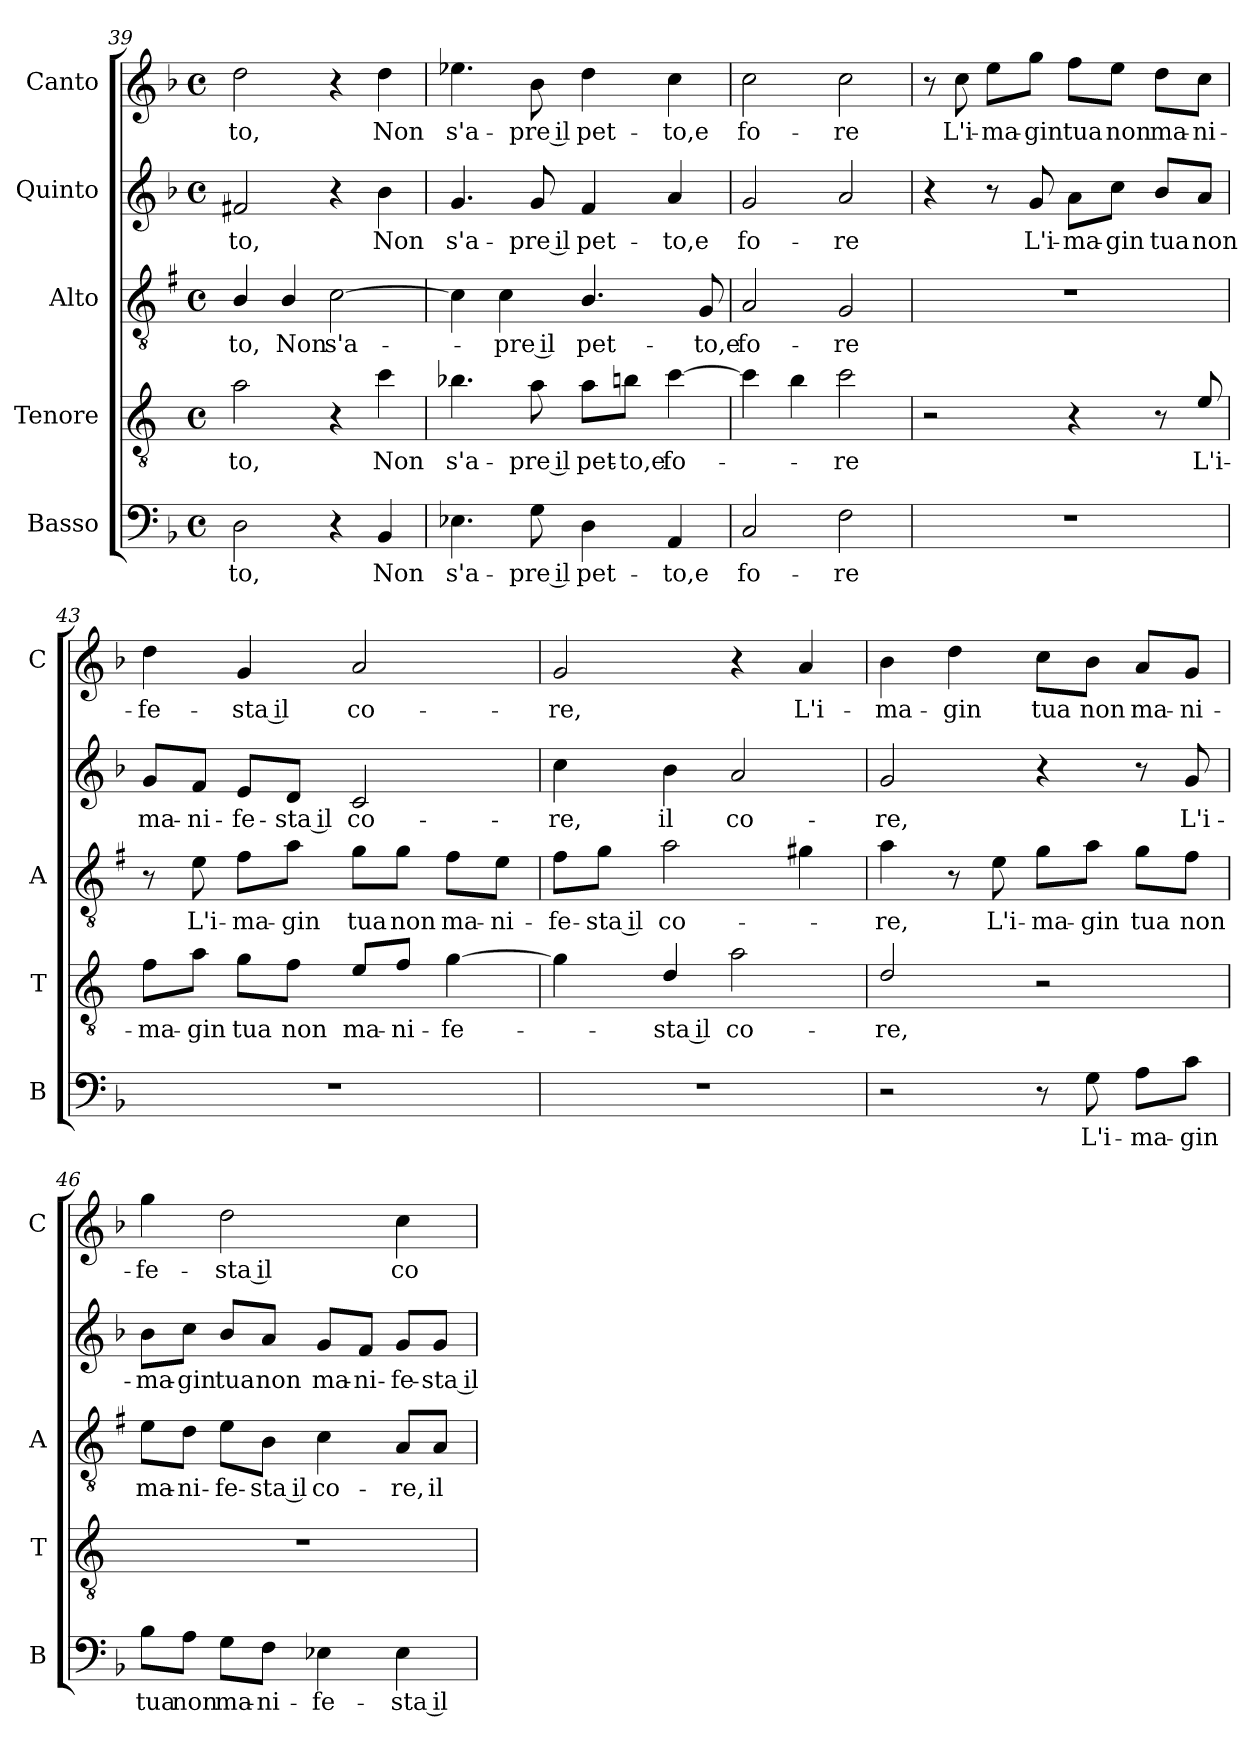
**kern	**text	**kern	**text	**kern	**text	**kern	**text	**kern	**text
*part5	*part5	*part4	*part4	*part3	*part3	*part2	*part2	*part1	*part1
*staff5	*staff5	*staff4	*staff4	*staff3	*staff3	*staff2	*staff2	*staff1	*staff1
*I"Basso	*	*I"Tenore	*	*I"Alto	*	*I"Quinto	*	*I"Canto	*
*I'B	*	*I'T	*	*I'A	*	*	*	*I'C	*
*clefF4	*	*clefGv2	*	*clefGv2	*	*clefG2	*	*clefG2	*
*	*	*ITrd4c7	*	*ITrd1c2	*	*	*	*	*
*k[b-]	*	*k[b-]	*	*k[b-]	*	*k[b-]	*	*k[b-]	*
*F:	*	*F:	*	*F:	*	*F:	*	*F:	*
*M4/4	*	*M4/4	*	*M4/4	*	*M4/4	*	*M4/4	*
*met(c)	*	*met(c)	*	*met(c)	*	*met(c)	*	*met(c)	*
=39	=39	=39	=39	=39	=39	=39	=39	=39	=39
!	!LO:LY:b	!	!LO:LY:b	!	!LO:LY:b	!	!LO:LY:b	!	!LO:LY:b
2D\	-to,	2d\	-to,	4A/	-to,	2f#X/	-to,	2dd\	-to,
!	!	!	!	!	!LO:LY:b	!	!	!	!
.	.	.	.	4A/	Non	.	.	.	.
!	!	!	!	!	!LO:LY:b	!	!	!	!
4r	.	4r	.	[2B-\	s'a-	4r	.	4r	.
!	!LO:LY:b	!	!LO:LY:b	!	!	!	!LO:LY:b	!	!LO:LY:b
4BB-/	Non	4f\	Non	.	.	4b-\	Non	4dd\	Non
=40	=40	=40	=40	=40	=40	=40	=40	=40	=40
!	!LO:LY:b	!	!LO:LY:b	!	!	!	!LO:LY:b	!	!LO:LY:b
4.E-X\	s'a-	4.e-X\	s'a-	4B-\]	.	4.g/	s'a-	4.ee-X\	s'a-
!	!	!	!	!	!LO:LY:b	!	!	!	!
.	.	.	.	4B-\	-pre il	.	.	.	.
!	!LO:LY:b	!	!LO:LY:b	!	!	!	!LO:LY:b	!	!LO:LY:b
8G\	-pre il	8d\	-pre il	.	.	8g/	-pre il	8b-\	-pre il
!	!LO:LY:b	!	!LO:LY:b	!	!LO:LY:b	!	!LO:LY:b	!	!LO:LY:b
4D\	pet-	8d\L	pet-	4.A/	pet-	4f/	pet-	4dd\	pet-
!	!	!	!LO:LY:b	!	!	!	!	!	!
.	.	8en\J	-to,e	.	.	.	.	.	.
!	!LO:LY:b	!	!LO:LY:b	!	!	!	!LO:LY:b	!	!LO:LY:b
4AA/	-to,e	[4f\	fo-	.	.	4a/	-to,e	4cc\	-to,e
!	!	!	!	!	!LO:LY:b	!	!	!	!
.	.	.	.	8F/	-to,e	.	.	.	.
=41	=41	=41	=41	=41	=41	=41	=41	=41	=41
!	!LO:LY:b	!	!	!	!LO:LY:b	!	!LO:LY:b	!	!LO:LY:b
2C/	fo-	4f\]	.	2G/	fo-	2g/	fo-	2cc\	fo-
.	.	4e\	.	.	.	.	.	.	.
!	!LO:LY:b	!	!LO:LY:b	!	!LO:LY:b	!	!LO:LY:b	!	!LO:LY:b
2F\	-re	2f\	-re	2F/	-re	2a/	-re	2cc\	-re
!!LO:PB:g=z
=42	=42	=42	=42	=42	=42	=42	=42	=42	=42
1r	.	2r	.	1r	.	4r	.	8r	.
!	!	!	!	!	!	!	!	!	!LO:LY:b
.	.	.	.	.	.	.	.	8cc\	L'i-
!	!	!	!	!	!	!	!	!	!LO:LY:b
.	.	.	.	.	.	8r	.	8ee\L	-ma-
!	!	!	!	!	!	!	!LO:LY:b	!	!LO:LY:b
.	.	.	.	.	.	8g/	L'i-	8gg\J	-gin
!	!	!	!	!	!	!	!LO:LY:b	!	!LO:LY:b
.	.	4r	.	.	.	8a\L	-ma-	8ff\L	tua
!	!	!	!	!	!	!	!LO:LY:b	!	!LO:LY:b
.	.	.	.	.	.	8cc\J	-gin	8ee\J	non
!	!	!	!	!	!	!	!LO:LY:b	!	!LO:LY:b
.	.	8r	.	.	.	8b-/L	tua	8dd\L	ma-
!	!	!	!LO:LY:b	!	!	!	!LO:LY:b	!	!LO:LY:b
.	.	8A/	L'i-	.	.	8a/J	non	8cc\J	-ni-
=43	=43	=43	=43	=43	=43	=43	=43	=43	=43
!	!	!	!LO:LY:b	!	!	!	!LO:LY:b	!	!LO:LY:b
1r	.	8B-\L	-ma-	8r	.	8g/L	ma-	4dd\	-fe-
!	!	!	!LO:LY:b	!	!LO:LY:b	!	!LO:LY:b	!	!
.	.	8d\J	-gin	8d\	L'i-	8f/J	-ni-	.	.
!	!	!	!LO:LY:b	!	!LO:LY:b	!	!LO:LY:b	!	!LO:LY:b
.	.	8c\L	tua	8e\L	-ma-	8e/L	-fe-	4g/	-sta il
!	!	!	!LO:LY:b	!	!LO:LY:b	!	!LO:LY:b	!	!
.	.	8B-\J	non	8g\J	-gin	8d/J	-sta il	.	.
!	!	!	!LO:LY:b	!	!LO:LY:b	!	!LO:LY:b	!	!LO:LY:b
.	.	8A/L	ma-	8f\L	tua	2c/	co-	2a/	co-
!	!	!	!LO:LY:b	!	!LO:LY:b	!	!	!	!
.	.	8B-/J	-ni-	8f\J	non	.	.	.	.
!	!	!	!LO:LY:b	!	!LO:LY:b	!	!	!	!
.	.	[4c\	-fe-	8e\L	ma-	.	.	.	.
!	!	!	!	!	!LO:LY:b	!	!	!	!
.	.	.	.	8d\J	-ni-	.	.	.	.
=44	=44	=44	=44	=44	=44	=44	=44	=44	=44
!	!	!	!	!	!LO:LY:b	!	!LO:LY:b	!	!LO:LY:b
1r	.	4c\]	.	8e\L	-fe-	4cc\	-re,	2g/	-re,
!	!	!	!	!	!LO:LY:b	!	!	!	!
.	.	.	.	8f\J	-sta il	.	.	.	.
!	!	!	!LO:LY:b	!	!LO:LY:b	!	!LO:LY:b	!	!
.	.	4G/	-sta il	2g\	co-	4b-\	il	.	.
!	!	!	!LO:LY:b	!	!	!	!LO:LY:b	!	!
.	.	2d\	co-	.	.	2a/	co-	4r	.
!	!	!	!	!	!	!	!	!	!LO:LY:b
.	.	.	.	4f#X\	.	.	.	4a/	L'i-
=45	=45	=45	=45	=45	=45	=45	=45	=45	=45
!	!	!	!LO:LY:b	!	!LO:LY:b	!	!LO:LY:b	!	!LO:LY:b
2r	.	2G/	-re,	4g\	-re,	2g/	-re,	4b-\	-ma-
!	!	!	!	!	!	!	!	!	!LO:LY:b
.	.	.	.	8r	.	.	.	4dd\	-gin
!	!	!	!	!	!LO:LY:b	!	!	!	!
.	.	.	.	8d\	L'i-	.	.	.	.
!	!	!	!	!	!LO:LY:b	!	!	!	!LO:LY:b
8r	.	2r	.	8f\L	-ma-	4r	.	8cc\L	tua
!	!LO:LY:b	!	!	!	!LO:LY:b	!	!	!	!LO:LY:b
8G\	L'i-	.	.	8g\J	-gin	.	.	8b-\J	non
!	!LO:LY:b	!	!	!	!LO:LY:b	!	!	!	!LO:LY:b
8A\L	-ma-	.	.	8f\L	tua	8r	.	8a/L	ma-
!	!LO:LY:b	!	!	!	!LO:LY:b	!	!LO:LY:b	!	!LO:LY:b
8c\J	-gin	.	.	8e\J	non	8g/	L'i-	8g/J	-ni-
!!LO:LB:g=z
=46	=46	=46	=46	=46	=46	=46	=46	=46	=46
!	!LO:LY:b	!	!	!	!LO:LY:b	!	!LO:LY:b	!	!LO:LY:b
8B-\L	tua	1r	.	8d\L	ma-	8b-\L	-ma-	4gg\	-fe-
!	!LO:LY:b	!	!	!	!LO:LY:b	!	!LO:LY:b	!	!
8A\J	non	.	.	8c\J	-ni-	8cc\J	-gin	.	.
!	!LO:LY:b	!	!	!	!LO:LY:b	!	!LO:LY:b	!	!LO:LY:b
8G\L	ma-	.	.	8d\L	-fe-	8b-/L	tua	2dd\	-sta il
!	!LO:LY:b	!	!	!	!LO:LY:b	!	!LO:LY:b	!	!
8F\J	-ni-	.	.	8A\J	-sta il	8a/J	non	.	.
!	!LO:LY:b	!	!	!	!LO:LY:b	!	!LO:LY:b	!	!
4E-X\	-fe-	.	.	4B-\	co-	8g/L	ma-	.	.
!	!	!	!	!	!	!	!LO:LY:b	!	!
.	.	.	.	.	.	8f/J	-ni-	.	.
!	!LO:LY:b	!	!	!	!LO:LY:b	!	!LO:LY:b	!	!LO:LY:b
4E-\	-sta il	.	.	8G/L	-re,	8g/L	-fe-	4cc\	co-
!	!	!	!	!	!LO:LY:b	!	!LO:LY:b	!	!
.	.	.	.	8G/J	il	8g/J	-sta il	.	.
=	=	=	=	=	=	=	=	=	=
*-	*-	*-	*-	*-	*-	*-	*-	*-	*-
